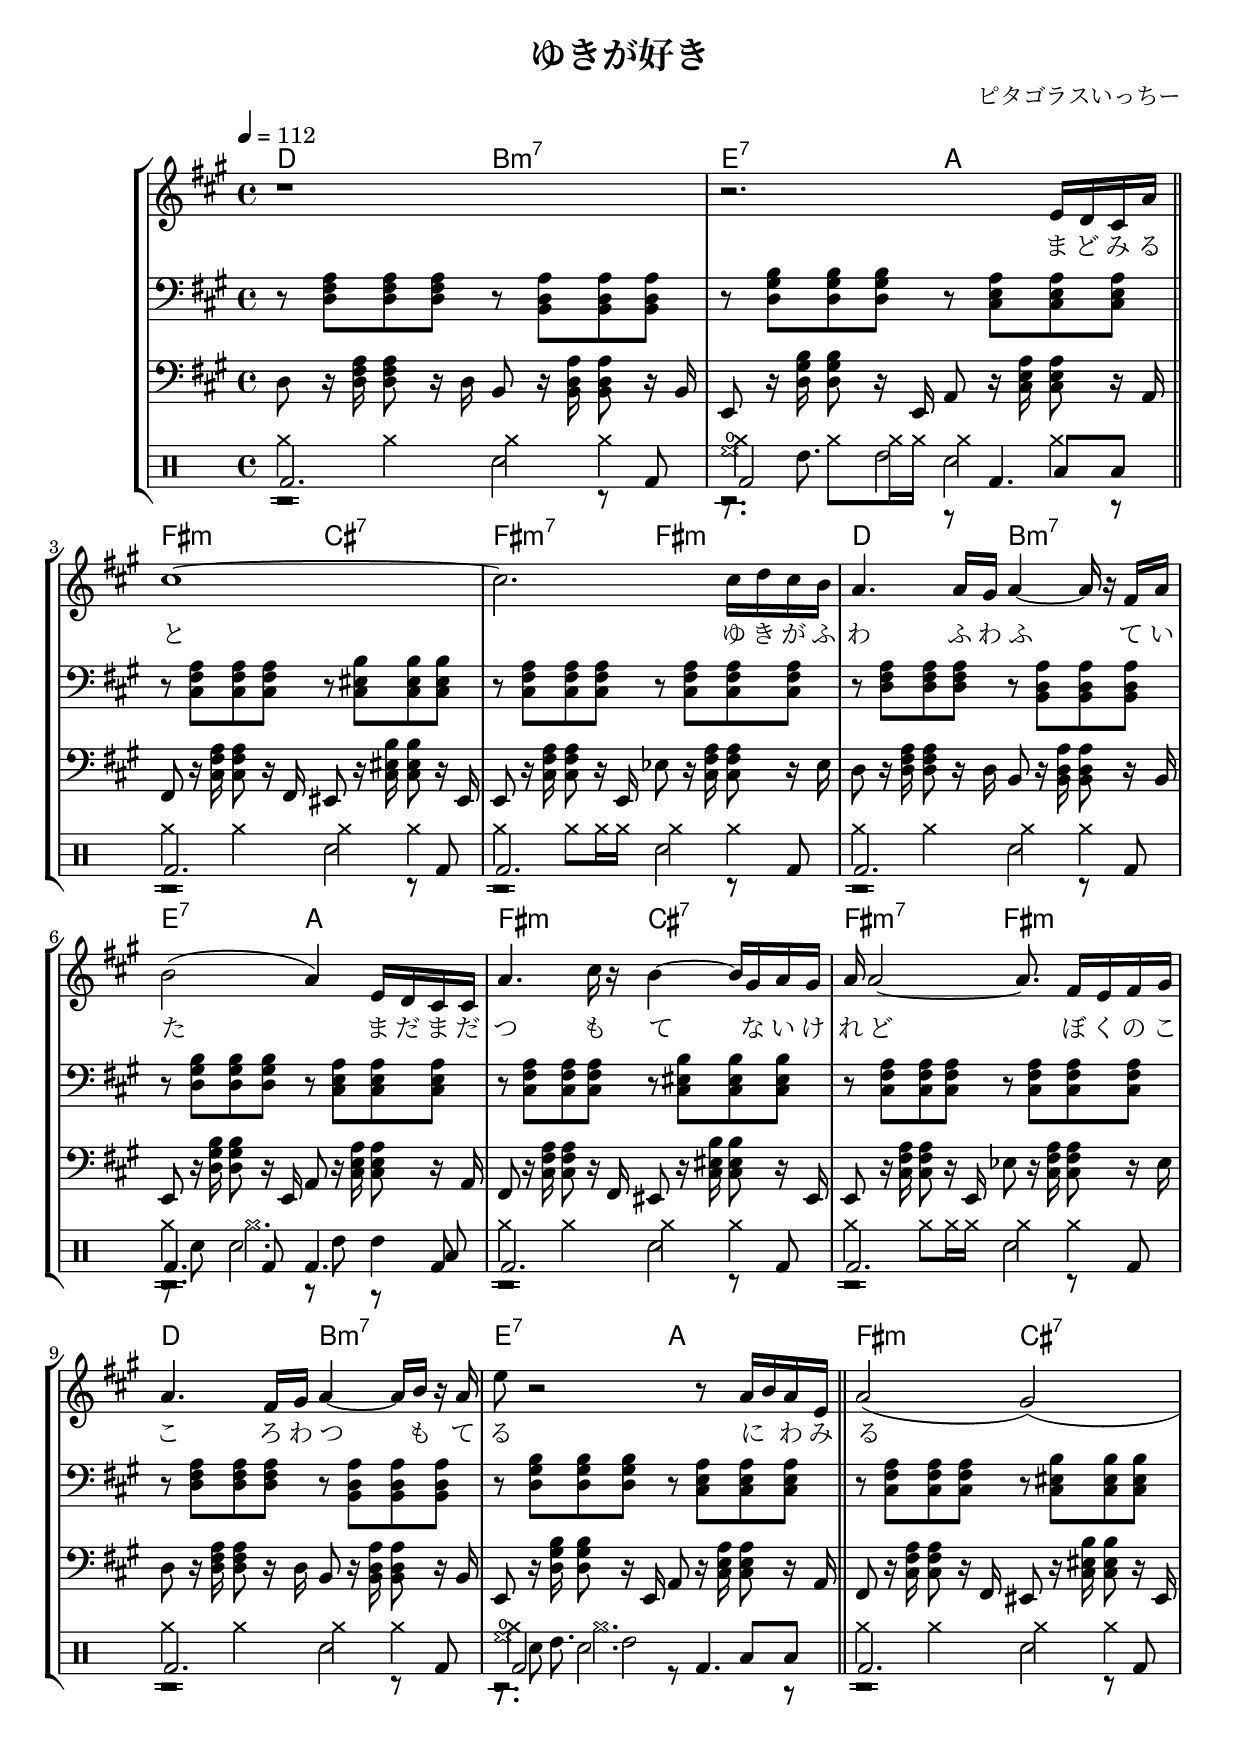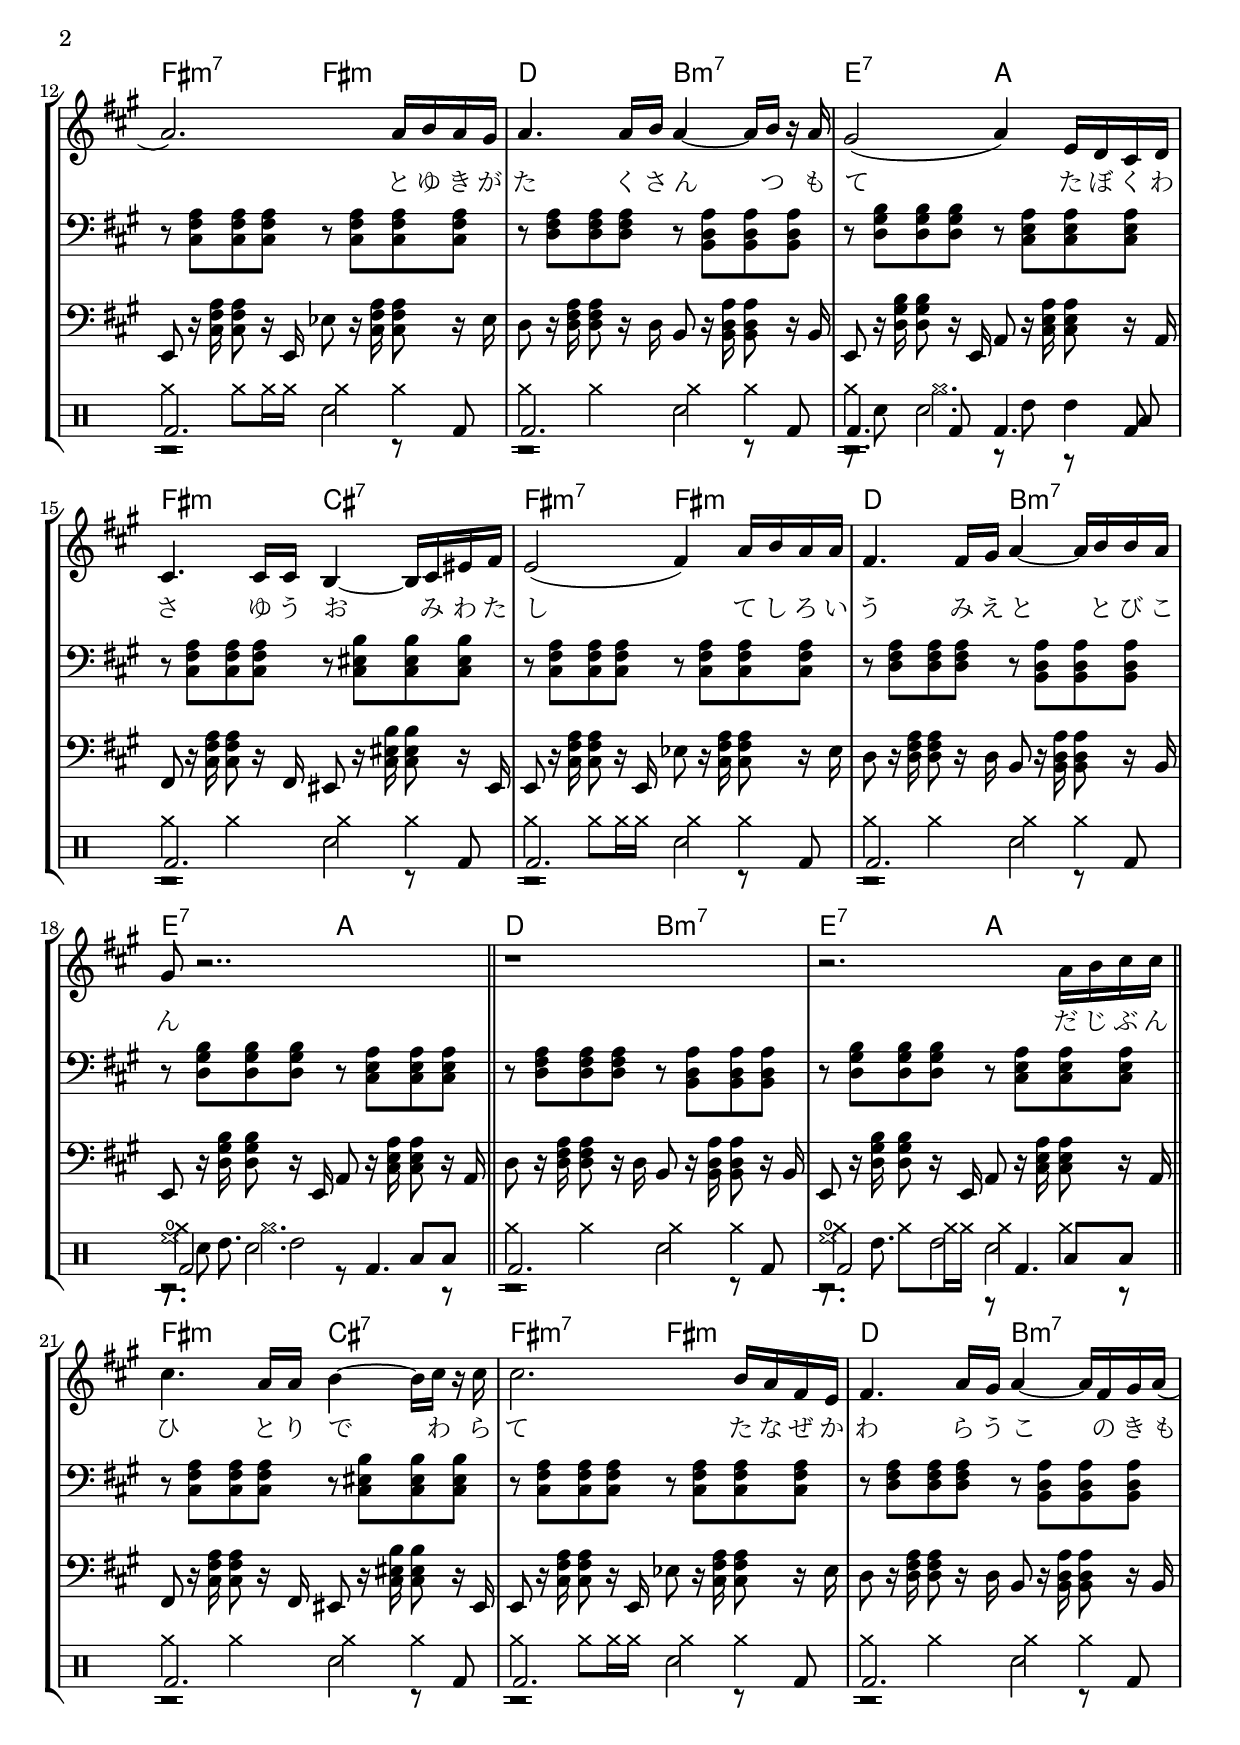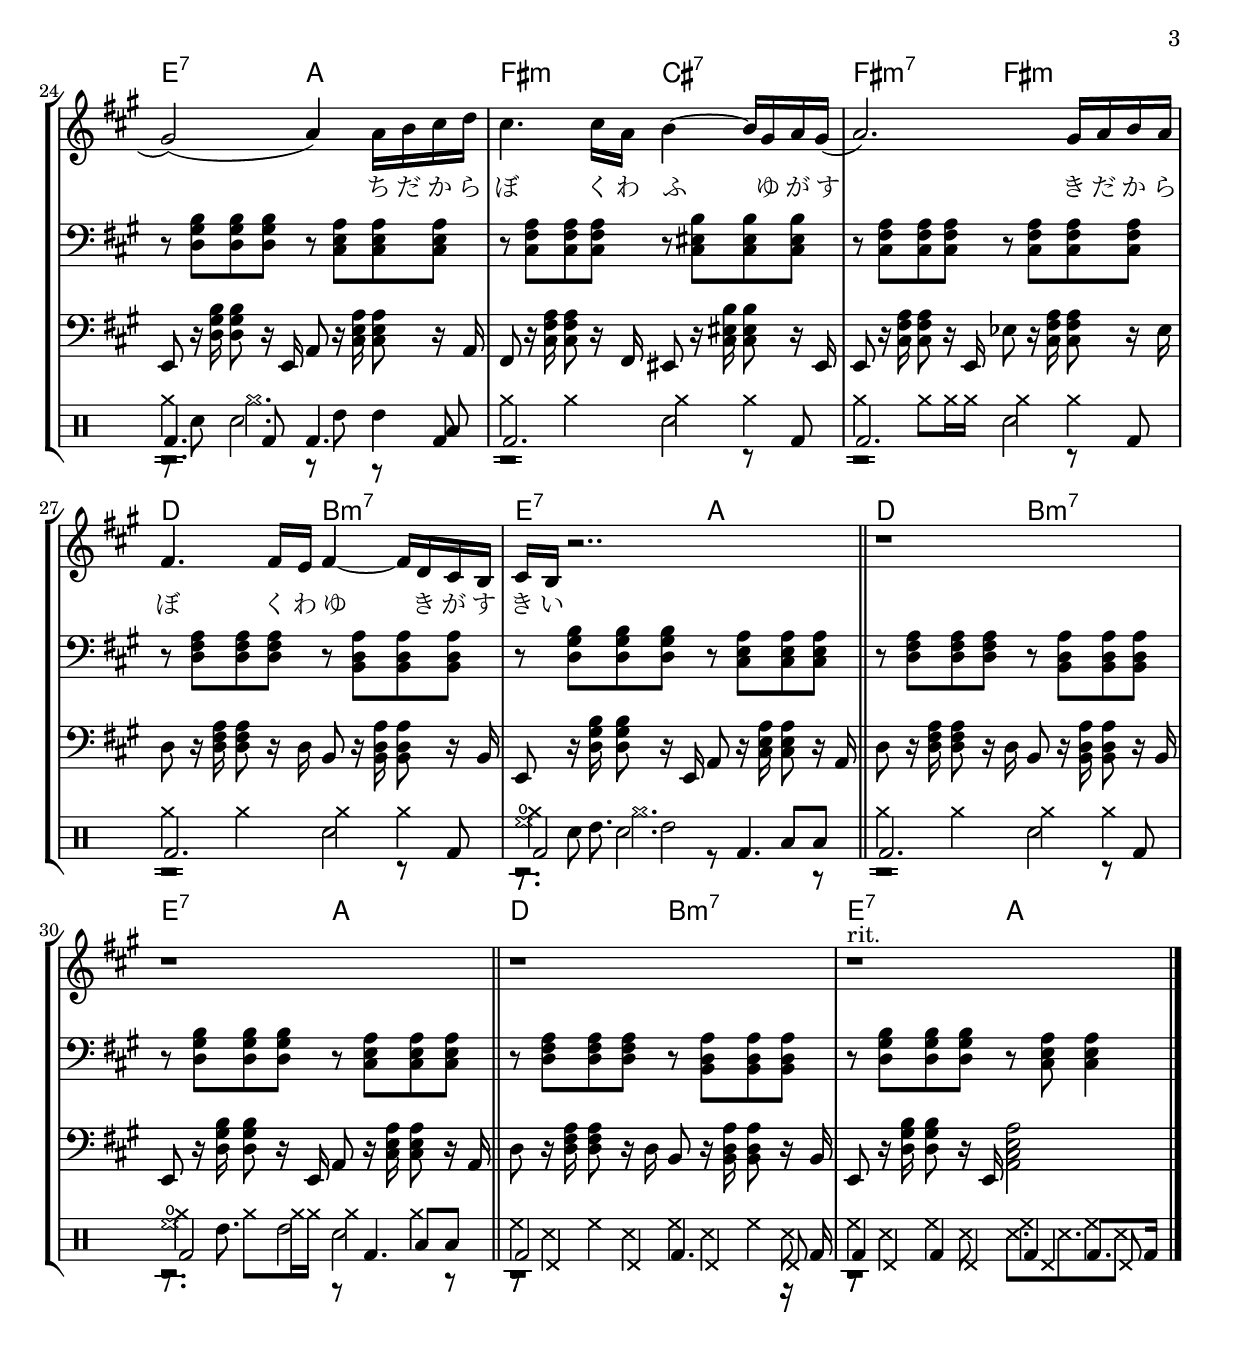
\version "2.12.1"

\header {
	title = \markup {ゆきが好き}
	composer = \markup \center-column {ピタゴラスいっちー}
}

harmony = \chordmode {
	d2 b:min7 e:7 a 

	fis:m cis:7 fis:min7 fis:m d b:min7 e:7 a fis:m cis:7 fis:min7 fis:m d b:min7 e:7 a 

	fis:m cis:7 fis:min7 fis:m d b:min7 e:7 a fis:m cis:7 fis:min7 fis:m d b:min7 e:7 a 

	d b:min7 e:7 a 

	fis:m cis:7 fis:min7 fis:m d b:min7 e:7 a fis:m cis:7 fis:min7 fis:m d b:min7 e:7 a 

	d b:min7 e:7 a 

	d b:min7 e:7 a 
}

melody = {
	\key a \major
	\tempo 4 = 112
	r1 | r2. 
	\set Staff.midiInstrument = #"mmi0.38"
	e'16  d'16  cis'16  a'16 
	cis''1~ 
	cis''2.  cis''16  d''16  cis''16  b'16 
	a'4.  a'16  gis'16  a'4~a'16  r16  fis'16  a'16 
	b'2  (a'4)  e'16  d'16  cis'16  cis'16 
	a'4.  cis''16  r16  b'4~b'16  gis'16  a'16  gis'16 
	a'16  a'2~a'8.  fis'16  e'16  fis'16  gis'16 
	a'4.  fis'16  gis'16  a'4~a'16  b'16  r16  a'16 
	e''8  	r2~r8 	\set Staff.midiInstrument = #"mmi0.38"
	a'16  b'16  a'16  e'16 
	a'2  (gis'2) 
	(a'2.)  a'16  b'16  a'16  gis'16 
	a'4.  a'16  b'16  a'4~a'16  b'16  r16  a'16 
	gis'2  (a'4)  e'16  d'16  cis'16  d'16 
	cis'4.  cis'16  cis'16  b4~b16  cis'16  eis'16  fis'16 
	e'2  (fis'4)  a'16  b'16  a'16  a'16 
	fis'4.  fis'16  gis'16  a'4~a'16  b'16  b'16  a'16 
	gis'8  	r2.. 	r1 | r2. 
	\set Staff.midiInstrument = #"mmi0.38"
	a'16  b'16  cis''16  cis''16 
	cis''4.  a'16  a'16  b'4~b'16  cis''16  r16  cis''16 
	cis''2.  b'16  a'16  fis'16  e'16 
	fis'4.  a'16  gis'16  a'4~a'16  fis'16  gis'16  a'16 
	(gis'2)  (a'4)  a'16  b'16  cis''16  d''16 
	cis''4.  cis''16  a'16  b'4~b'16  gis'16  a'16  gis'16 
	(a'2.)  gis'16  a'16  b'16  a'16 
	fis'4.  fis'16  e'16  fis'4~fis'16  d'16  cis'16  b16 
	cis'16  b16  	r2.. 	r1 | r1   
	r1 | r1^"rit." \bar "|."
}

words = \lyricmode {
	
	ま  ど  み  る  と  ゆ  き  が  ふ  わ  ふ  わ  ふ  て  い  た  ま  だ  ま  だ  つ  も  て  な  い  け  れ  ど  ぼ  く  の  こ  こ  ろ  わ  つ  も  て  る  
	に  わ  み  る  と  ゆ  き  が  た  く  さ  ん  つ  も  て  た  ぼ  く  わ  さ  ゆ  う  お  み  わ  た  し  て  し  ろ  い  う  み  え  と  と  び  こ  ん  だ  
	
	じ  ぶ  ん  ひ  と  り  で  わ  ら  て  た  な  ぜ  か  わ  ら  う  こ  の  き  も  ち  だ  か  ら  ぼ  く  わ  ふ  ゆ  が  す  き  だ  か  ら  ぼ  く  わ  ゆ  き  が  す  き  い  い  
	
	
}

tempochange = {
	\tempo 4 = 112
	r1 | r1 \bar "||"
	\tempo 4 = 112
	r1 | r1 | r1 | r1 | r1 | r1 | r1 | r1 \bar "||"
	\tempo 4 = 112
	r1 | r1 | r1 | r1 | r1 | r1 | r1 | r1 \bar "||"
	\tempo 4 = 112
	r1 | r1 \bar "||"
	\tempo 4 = 112
	r1 | r1 | r1 | r1 | r1 | r1 | r1 | r1 \bar "||"
	\tempo 4 = 112
	r1 | r1 \bar "||"
	\tempo 4 = 112
	r1 | \tempo 4 = 84 r2 \tempo 4 = 74 r2 \bar "|."
}

mainacc = {
	\clef bass
	\set Staff.midiInstrument = #"Electric Guitar (clean)"
	\key a \major
	\tempo 4 = 112
	r8 <d fis a>8 <d fis a>8 <d fis a>8
	r8 <b, d a>8 <b, d a>8 <b, d a>8
	r8 <d gis b>8 <d gis b>8 <d gis b>8
	r8 <cis e a>8 <cis e a>8 <cis e a>8
	\bar "||"

	\set Staff.midiInstrument = #"Electric Guitar (clean)"
	r8 <cis fis a>8 <cis fis a>8 <cis fis a>8
	r8 <cis eis b>8 <cis eis b>8 <cis eis b>8
	r8 <cis fis a>8 <cis fis a>8 <cis fis a>8
	r8 <cis fis a>8 <cis fis a>8 <cis fis a>8
	r8 <d fis a>8 <d fis a>8 <d fis a>8
	r8 <b, d a>8 <b, d a>8 <b, d a>8
	r8 <d gis b>8 <d gis b>8 <d gis b>8
	r8 <cis e a>8 <cis e a>8 <cis e a>8
	r8 <cis fis a>8 <cis fis a>8 <cis fis a>8
	r8 <cis eis b>8 <cis eis b>8 <cis eis b>8
	r8 <cis fis a>8 <cis fis a>8 <cis fis a>8
	r8 <cis fis a>8 <cis fis a>8 <cis fis a>8
	r8 <d fis a>8 <d fis a>8 <d fis a>8
	r8 <b, d a>8 <b, d a>8 <b, d a>8
	r8 <d gis b>8 <d gis b>8 <d gis b>8
	r8 <cis e a>8 <cis e a>8 <cis e a>8
	\bar "||"

	\set Staff.midiInstrument = #"Electric Guitar (clean)"
	r8 <cis fis a>8 <cis fis a>8 <cis fis a>8
	r8 <cis eis b>8 <cis eis b>8 <cis eis b>8
	r8 <cis fis a>8 <cis fis a>8 <cis fis a>8
	r8 <cis fis a>8 <cis fis a>8 <cis fis a>8
	r8 <d fis a>8 <d fis a>8 <d fis a>8
	r8 <b, d a>8 <b, d a>8 <b, d a>8
	r8 <d gis b>8 <d gis b>8 <d gis b>8
	r8 <cis e a>8 <cis e a>8 <cis e a>8
	r8 <cis fis a>8 <cis fis a>8 <cis fis a>8
	r8 <cis eis b>8 <cis eis b>8 <cis eis b>8
	r8 <cis fis a>8 <cis fis a>8 <cis fis a>8
	r8 <cis fis a>8 <cis fis a>8 <cis fis a>8
	r8 <d fis a>8 <d fis a>8 <d fis a>8
	r8 <b, d a>8 <b, d a>8 <b, d a>8
	r8 <d gis b>8 <d gis b>8 <d gis b>8
	r8 <cis e a>8 <cis e a>8 <cis e a>8
	\bar "||"

	\set Staff.midiInstrument = #"Electric Guitar (clean)"
	r8 <d fis a>8 <d fis a>8 <d fis a>8
	r8 <b, d a>8 <b, d a>8 <b, d a>8
	r8 <d gis b>8 <d gis b>8 <d gis b>8
	r8 <cis e a>8 <cis e a>8 <cis e a>8
	\bar "||"

	\set Staff.midiInstrument = #"Electric Guitar (clean)"
	r8 <cis fis a>8 <cis fis a>8 <cis fis a>8
	r8 <cis eis b>8 <cis eis b>8 <cis eis b>8
	r8 <cis fis a>8 <cis fis a>8 <cis fis a>8
	r8 <cis fis a>8 <cis fis a>8 <cis fis a>8
	r8 <d fis a>8 <d fis a>8 <d fis a>8
	r8 <b, d a>8 <b, d a>8 <b, d a>8
	r8 <d gis b>8 <d gis b>8 <d gis b>8
	r8 <cis e a>8 <cis e a>8 <cis e a>8
	r8 <cis fis a>8 <cis fis a>8 <cis fis a>8
	r8 <cis eis b>8 <cis eis b>8 <cis eis b>8
	r8 <cis fis a>8 <cis fis a>8 <cis fis a>8
	r8 <cis fis a>8 <cis fis a>8 <cis fis a>8
	r8 <d fis a>8 <d fis a>8 <d fis a>8
	r8 <b, d a>8 <b, d a>8 <b, d a>8
	r8 <d gis b>8 <d gis b>8 <d gis b>8
	r8 <cis e a>8 <cis e a>8 <cis e a>8
	\bar "||"

	\set Staff.midiInstrument = #"Electric Guitar (clean)"
	r8 <d fis a>8 <d fis a>8 <d fis a>8
	r8 <b, d a>8 <b, d a>8 <b, d a>8
	r8 <d gis b>8 <d gis b>8 <d gis b>8
	r8 <cis e a>8 <cis e a>8 <cis e a>8
	\bar "||"

	\set Staff.midiInstrument = #"Electric Guitar (clean)"
	r8 <d fis a>8 <d fis a>8 <d fis a>8
	r8 <b, d a>8 <b, d a>8 <b, d a>8
	r8 <d gis b>8 <d gis b>8 <d gis b>8
	r8 <cis e a>8 <cis e a>4
	\bar "|."
}

subacc = {
	\clef bass
	\set Staff.midiInstrument = #"Synth Bass 2"
	\key a \major
	\tempo 4 = 112
	d8 r16 <d fis a>16 <d fis a>8 r16 d16
	b,8 r16 <b, d a>16 <b, d a>8 r16 b,16
	e,8 r16 <d gis b>16 <d gis b>8 r16 e,16
	a,8 r16 <cis e a>16 <cis e a>8 r16 a,16
	\bar "||"

	\set Staff.midiInstrument = #"Synth Bass 2"
	fis,8 r16 <cis fis a>16 <cis fis a>8 r16 fis,16
	eis,8 r16 <cis eis b>16 <cis eis b>8 r16 eis,16
	e,8 r16 <cis fis a>16 <cis fis a>8 r16 e,16
	es8 r16 <cis fis a>16 <cis fis a>8 r16 es16
	d8 r16 <d fis a>16 <d fis a>8 r16 d16
	b,8 r16 <b, d a>16 <b, d a>8 r16 b,16
	e,8 r16 <d gis b>16 <d gis b>8 r16 e,16
	a,8 r16 <cis e a>16 <cis e a>8 r16 a,16
	fis,8 r16 <cis fis a>16 <cis fis a>8 r16 fis,16
	eis,8 r16 <cis eis b>16 <cis eis b>8 r16 eis,16
	e,8 r16 <cis fis a>16 <cis fis a>8 r16 e,16
	es8 r16 <cis fis a>16 <cis fis a>8 r16 es16
	d8 r16 <d fis a>16 <d fis a>8 r16 d16
	b,8 r16 <b, d a>16 <b, d a>8 r16 b,16
	e,8 r16 <d gis b>16 <d gis b>8 r16 e,16
	a,8 r16 <cis e a>16 <cis e a>8 r16 a,16
	\bar "||"

	\set Staff.midiInstrument = #"Synth Bass 2"
	fis,8 r16 <cis fis a>16 <cis fis a>8 r16 fis,16
	eis,8 r16 <cis eis b>16 <cis eis b>8 r16 eis,16
	e,8 r16 <cis fis a>16 <cis fis a>8 r16 e,16
	es8 r16 <cis fis a>16 <cis fis a>8 r16 es16
	d8 r16 <d fis a>16 <d fis a>8 r16 d16
	b,8 r16 <b, d a>16 <b, d a>8 r16 b,16
	e,8 r16 <d gis b>16 <d gis b>8 r16 e,16
	a,8 r16 <cis e a>16 <cis e a>8 r16 a,16
	fis,8 r16 <cis fis a>16 <cis fis a>8 r16 fis,16
	eis,8 r16 <cis eis b>16 <cis eis b>8 r16 eis,16
	e,8 r16 <cis fis a>16 <cis fis a>8 r16 e,16
	es8 r16 <cis fis a>16 <cis fis a>8 r16 es16
	d8 r16 <d fis a>16 <d fis a>8 r16 d16
	b,8 r16 <b, d a>16 <b, d a>8 r16 b,16
	e,8 r16 <d gis b>16 <d gis b>8 r16 e,16
	a,8 r16 <cis e a>16 <cis e a>8 r16 a,16
	\bar "||"

	\set Staff.midiInstrument = #"Synth Bass 2"
	d8 r16 <d fis a>16 <d fis a>8 r16 d16
	b,8 r16 <b, d a>16 <b, d a>8 r16 b,16
	e,8 r16 <d gis b>16 <d gis b>8 r16 e,16
	a,8 r16 <cis e a>16 <cis e a>8 r16 a,16
	\bar "||"

	\set Staff.midiInstrument = #"Synth Bass 2"
	fis,8 r16 <cis fis a>16 <cis fis a>8 r16 fis,16
	eis,8 r16 <cis eis b>16 <cis eis b>8 r16 eis,16
	e,8 r16 <cis fis a>16 <cis fis a>8 r16 e,16
	es8 r16 <cis fis a>16 <cis fis a>8 r16 es16
	d8 r16 <d fis a>16 <d fis a>8 r16 d16
	b,8 r16 <b, d a>16 <b, d a>8 r16 b,16
	e,8 r16 <d gis b>16 <d gis b>8 r16 e,16
	a,8 r16 <cis e a>16 <cis e a>8 r16 a,16
	fis,8 r16 <cis fis a>16 <cis fis a>8 r16 fis,16
	eis,8 r16 <cis eis b>16 <cis eis b>8 r16 eis,16
	e,8 r16 <cis fis a>16 <cis fis a>8 r16 e,16
	es8 r16 <cis fis a>16 <cis fis a>8 r16 es16
	d8 r16 <d fis a>16 <d fis a>8 r16 d16
	b,8 r16 <b, d a>16 <b, d a>8 r16 b,16
	e,8 r16 <d gis b>16 <d gis b>8 r16 e,16
	a,8 r16 <cis e a>16 <cis e a>8 r16 a,16
	\bar "||"

	\set Staff.midiInstrument = #"Synth Bass 2"
	d8 r16 <d fis a>16 <d fis a>8 r16 d16
	b,8 r16 <b, d a>16 <b, d a>8 r16 b,16
	e,8 r16 <d gis b>16 <d gis b>8 r16 e,16
	a,8 r16 <cis e a>16 <cis e a>8 r16 a,16
	\bar "||"

	\set Staff.midiInstrument = #"Synth Bass 2"
	d8 r16 <d fis a>16 <d fis a>8 r16 d16
	b,8 r16 <b, d a>16 <b, d a>8 r16 b,16
	e,8 r16 <d gis b>16 <d gis b>8 r16 e,16
	<a, cis e a>2
	\bar "|."
}

percA = {
	\drummode {
	cymr4 cymr4 cymr4 cymr4  |cymr4 cymr8 cymr16 cymr16 cymr4 cymr4  \bar "||"
	cymr4 cymr4 cymr4 cymr4  |cymr4 cymr8 cymr16 cymr16 cymr4 cymr4  |cymr4 cymr4 cymr4 cymr4  |cymr4 cymr2.  |cymr4 cymr4 cymr4 cymr4  |cymr4 cymr8 cymr16 cymr16 cymr4 cymr4  |cymr4 cymr4 cymr4 cymr4  |cymr4 cymr2.  \bar "||"
	cymr4 cymr4 cymr4 cymr4  |cymr4 cymr8 cymr16 cymr16 cymr4 cymr4  |cymr4 cymr4 cymr4 cymr4  |cymr4 cymr2.  |cymr4 cymr4 cymr4 cymr4  |cymr4 cymr8 cymr16 cymr16 cymr4 cymr4  |cymr4 cymr4 cymr4 cymr4  |cymr4 cymr2.  \bar "||"
	cymr4 cymr4 cymr4 cymr4  |cymr4 cymr8 cymr16 cymr16 cymr4 cymr4  \bar "||"
	cymr4 cymr4 cymr4 cymr4  |cymr4 cymr8 cymr16 cymr16 cymr4 cymr4  |cymr4 cymr4 cymr4 cymr4  |cymr4 cymr2.  |cymr4 cymr4 cymr4 cymr4  |cymr4 cymr8 cymr16 cymr16 cymr4 cymr4  |cymr4 cymr4 cymr4 cymr4  |cymr4 cymr2.  \bar "||"
	cymr4 cymr4 cymr4 cymr4  |cymr4 cymr8 cymr16 cymr16 cymr4 cymr4  \bar "||"
	hh4 hh4 hh4 hh4  |hh4 hh4 hh4 hh4  \bar "|."
	}
}

percB = {
	\drummode {
	r2 sn2  |r2 sn2  \bar "||"
	r2 sn2  |r2 sn2  |r2 sn2  |r8 sn8 sn2.  |r2 sn2  |r2 sn2  |r2 sn2  |r8 sn8 sn2.  \bar "||"
	r2 sn2  |r2 sn2  |r2 sn2  |r8 sn8 sn2.  |r2 sn2  |r2 sn2  |r2 sn2  |r8 sn8 sn2.  \bar "||"
	r2 sn2  |r2 sn2  \bar "||"
	r2 sn2  |r2 sn2  |r2 sn2  |r8 sn8 sn2.  |r2 sn2  |r2 sn2  |r2 sn2  |r8 sn8 sn2.  \bar "||"
	r2 sn2  |r2 sn2  \bar "||"
	r8 ss4 ss4 ss4 ss8  |r8 ss4 ss8 ss8. ss8. ss8  \bar "|."
	}
}

percC = {
	\drummode {
	bd2. r8 bd8  |bd2 r8 bd4.  \bar "||"
	bd2. r8 bd8  |bd2. r8 bd8  |bd2. r8 bd8  |bd4. bd8 bd4. bd8  |bd2. r8 bd8  |bd2. r8 bd8  |bd2. r8 bd8  |bd2 r8 bd4.  \bar "||"
	bd2. r8 bd8  |bd2. r8 bd8  |bd2. r8 bd8  |bd4. bd8 bd4. bd8  |bd2. r8 bd8  |bd2. r8 bd8  |bd2. r8 bd8  |bd2 r8 bd4.  \bar "||"
	bd2. r8 bd8  |bd2 r8 bd4.  \bar "||"
	bd2. r8 bd8  |bd2. r8 bd8  |bd2. r8 bd8  |bd4. bd8 bd4. bd8  |bd2. r8 bd8  |bd2. r8 bd8  |bd2. r8 bd8  |bd2 r8 bd4.  \bar "||"
	bd2. r8 bd8  |bd2 r8 bd4.  \bar "||"
	r8 hhp4 hhp4 hhp4 hhp8  |r8 hhp4 hhp4 hhp4 hhp8  \bar "|."
	}
}

percD = {
	\drummode {
	r1 |r8. tommh8. tommh2 r8  \bar "||"
	r1 |r1 |r1 |r2 r8 tommh8 tommh4  |r1 |r1 |r1 |r8. tommh8. tommh2 r8  \bar "||"
	r1 |r1 |r1 |r2 r8 tommh8 tommh4  |r1 |r1 |r1 |r8. tommh8. tommh2 r8  \bar "||"
	r1 |r8. tommh8. tommh2 r8  \bar "||"
	r1 |r1 |r1 |r2 r8 tommh8 tommh4  |r1 |r1 |r1 |r8. tommh8. tommh2 r8  \bar "||"
	r1 |r8. tommh8. tommh2 r8  \bar "||"
	bd2 bd4. r16 bd16  |bd4 bd4 bd4 bd8. bd16  \bar "|."
	}
}

percE = {
	\drummode {
	r1 |r2. toml8 toml8  \bar "||"
	r1 |r1 |r1 |r2. r8 toml8  |r1 |r1 |r1 |r2. toml8 toml8  \bar "||"
	r1 |r1 |r1 |r2. r8 toml8  |r1 |r1 |r1 |r2. toml8 toml8  \bar "||"
	r1 |r2. toml8 toml8  \bar "||"
	r1 |r1 |r1 |r2. r8 toml8  |r1 |r1 |r1 |r2. toml8 toml8  \bar "||"
	r1 |r2. toml8 toml8  \bar "||"
	r1 | r1 \bar "|."
	}
}

percF = {
	\drummode {
	r1 |hho1  \bar "||"
	r1 |r1 |r1 |r1 |r1 |r1 |r1 |hho1  \bar "||"
	r1 |r1 |r1 |r1 |r1 |r1 |r1 |hho1  \bar "||"
	r1 |hho1  \bar "||"
	r1 |r1 |r1 |r1 |r1 |r1 |r1 |hho1  \bar "||"
	r1 |hho1  \bar "||"
	r1 | r1 \bar "|."
	}
}

\score {
	<<
		\new StaffGroup <<
			\new ChordNames {\harmony}
			\new Voice = "melody" {\melody}
			\new Lyrics \lyricsto "melody" \words
			\new Staff = "mainacc" {\mainacc}
			\new Staff = "subacc" {\subacc}
			\new DrumStaff <<
				\new DrumVoice {\percA}
				\new DrumVoice {\percB}
				\new DrumVoice {\percC}
				\new DrumVoice {\percD}
				\new DrumVoice {\percE}
				\new DrumVoice {\percF}
			>>
		>>
	>>
	\layout { }
}
